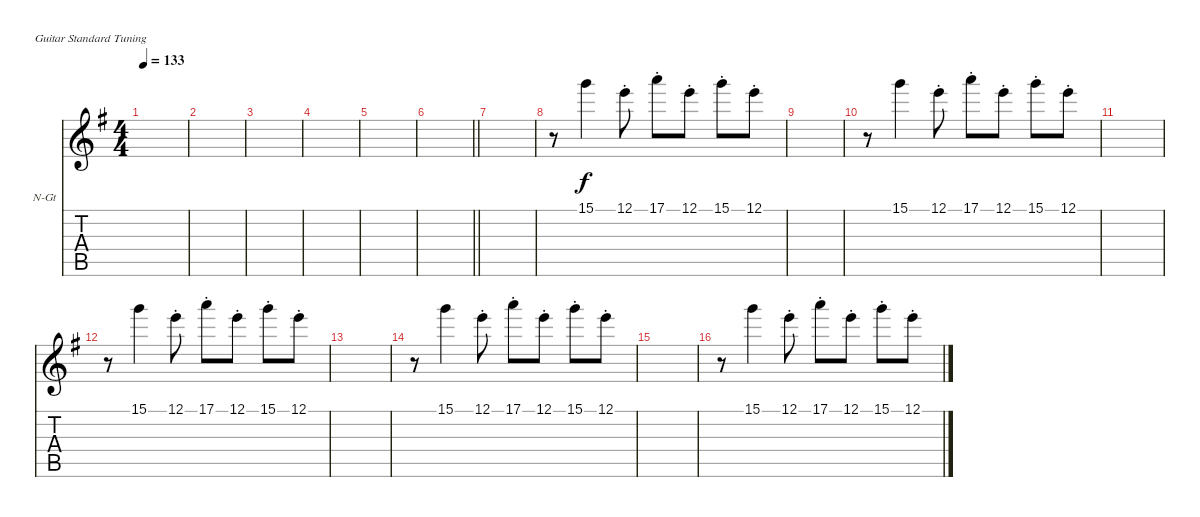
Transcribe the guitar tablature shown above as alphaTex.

\defaultSystemsLayout 4
\bracketExtendMode nobrackets
\firstSystemTrackNameOrientation horizontal
\otherSystemsTrackNameOrientation horizontal
\track ("орган" "N-Gt") {instrument acousticguitarnylon}
\staff {score tabs}
\tuning (E4 B3 G3 D3 A2 E2)
\ts (4 4)
\tempo 133
\clef g2
\ks eminor
|
|
|
|
|
\barLineRight lightlight
|
|
r.8 15.1.4 12.1{st}.8 17.1{st}.8 12.1{st}.8 15.1{st}.8 12.1{st}.8 |
|
r.8 15.1.4 12.1{st}.8 17.1{st}.8 12.1{st}.8 15.1{st}.8 12.1{st}.8 |
|
r.8 15.1.4 12.1{st}.8 17.1{st}.8 12.1{st}.8 15.1{st}.8 12.1{st}.8 |
|
r.8 15.1.4 12.1{st}.8 17.1{st}.8 12.1{st}.8 15.1{st}.8 12.1{st}.8 |
|
r.8 15.1.4 12.1{st}.8 17.1{st}.8 12.1{st}.8 15.1{st}.8 12.1{st}.8
